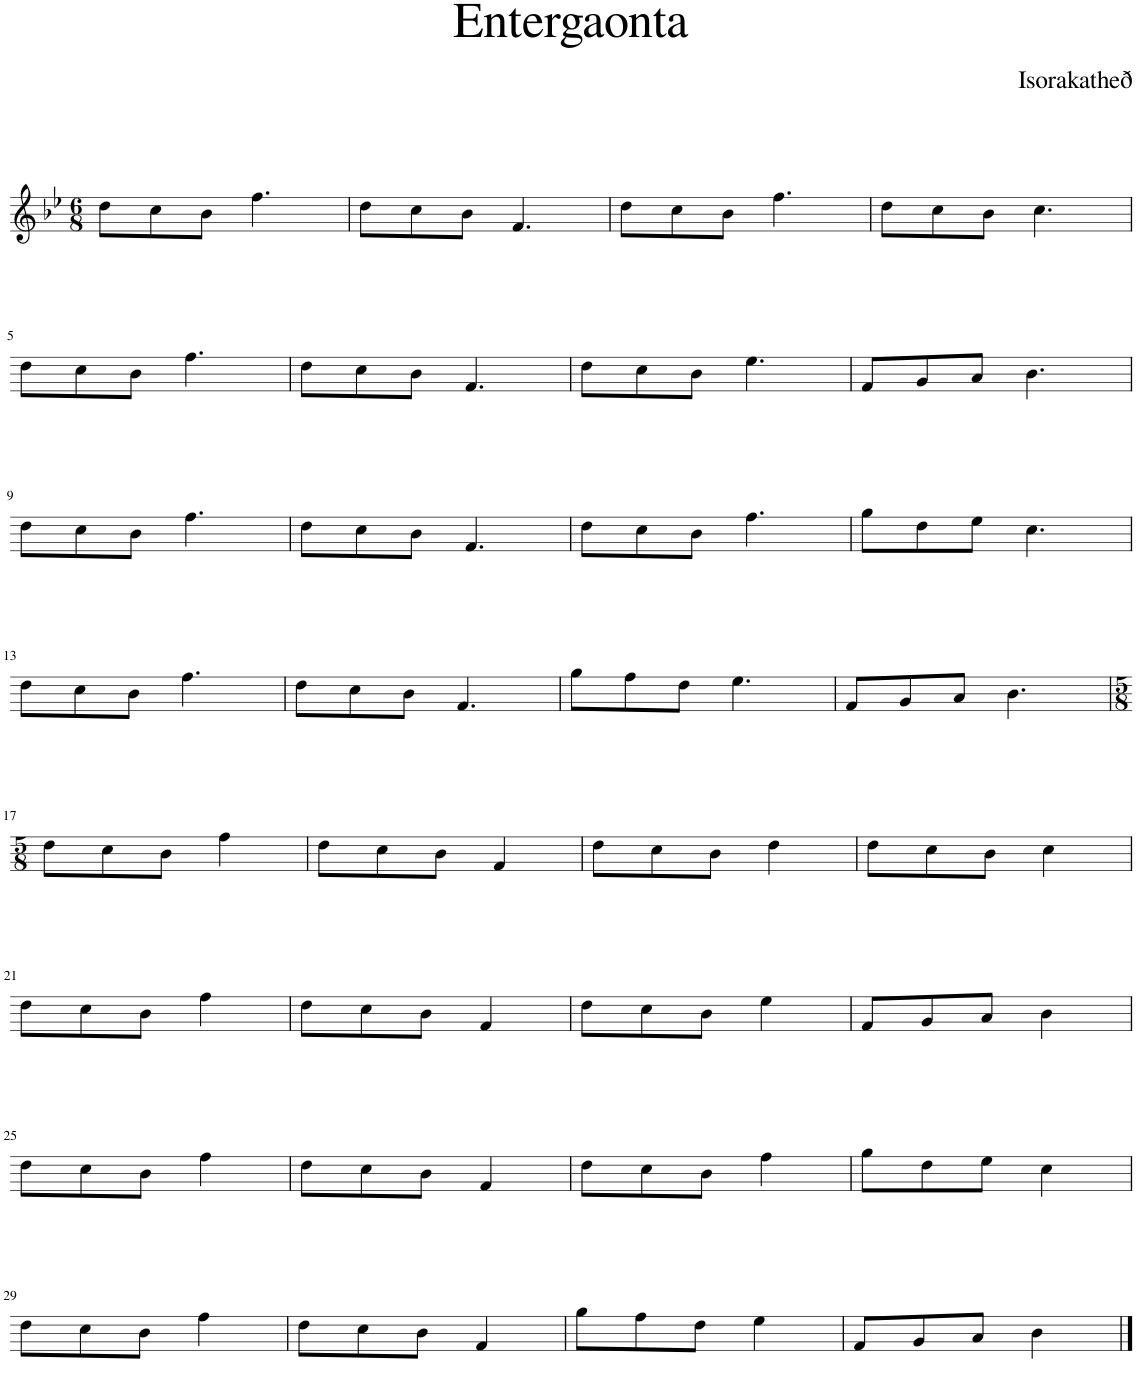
**kern
*part1
*staff1
*I"Violin
*I'Vln
*clefG2
*k[b-e-]
*M6/8
=1
8dd\L
8cc\
8b-\J
4.ff\
=2
8dd\L
8cc\
8b-\J
4.f/
=3
8dd\L
8cc\
8b-\J
4.ff\
=4
8dd\L
8cc\
8b-\J
4.cc\
!!LO:LB:g=z
=5
8dd\L
8cc\
8b-\J
4.ff\
=6
8dd\L
8cc\
8b-\J
4.f/
=7
8dd\L
8cc\
8b-\J
4.ee-\
=8
8f/L
8g/
8a/J
4.b-\
!!LO:LB:g=z
=9
8dd\L
8cc\
8b-\J
4.ff\
=10
8dd\L
8cc\
8b-\J
4.f/
=11
8dd\L
8cc\
8b-\J
4.ff\
=12
8gg\L
8dd\
8ee-\J
4.cc\
!!LO:LB:g=z
=13
8dd\L
8cc\
8b-\J
4.ff\
=14
8dd\L
8cc\
8b-\J
4.f/
=15
8gg\L
8ff\
8dd\J
4.ee-\
=16
8f/L
8g/
8a/J
4.b-\
!!LO:LB:g=z
=17
*M5/8
8dd\L
8cc\
8b-\J
4ff\
=18
8dd\L
8cc\
8b-\J
4f/
=19
8dd\L
8cc\
8b-\J
4dd\
=20
8dd\L
8cc\
8b-\J
4cc\
!!LO:LB:g=z
=21
8dd\L
8cc\
8b-\J
4ff\
=22
8dd\L
8cc\
8b-\J
4f/
=23
8dd\L
8cc\
8b-\J
4ee-\
=24
8f/L
8g/
8a/J
4b-\
!!LO:LB:g=z
=25
8dd\L
8cc\
8b-\J
4ff\
=26
8dd\L
8cc\
8b-\J
4f/
=27
8dd\L
8cc\
8b-\J
4ff\
=28
8gg\L
8dd\
8ee-\J
4cc\
!!LO:LB:g=z
=29
8dd\L
8cc\
8b-\J
4ff\
=30
8dd\L
8cc\
8b-\J
4f/
=31
8gg\L
8ff\
8dd\J
4ee-\
=32
8f/L
8g/
8a/J
4b-\
==
*-
